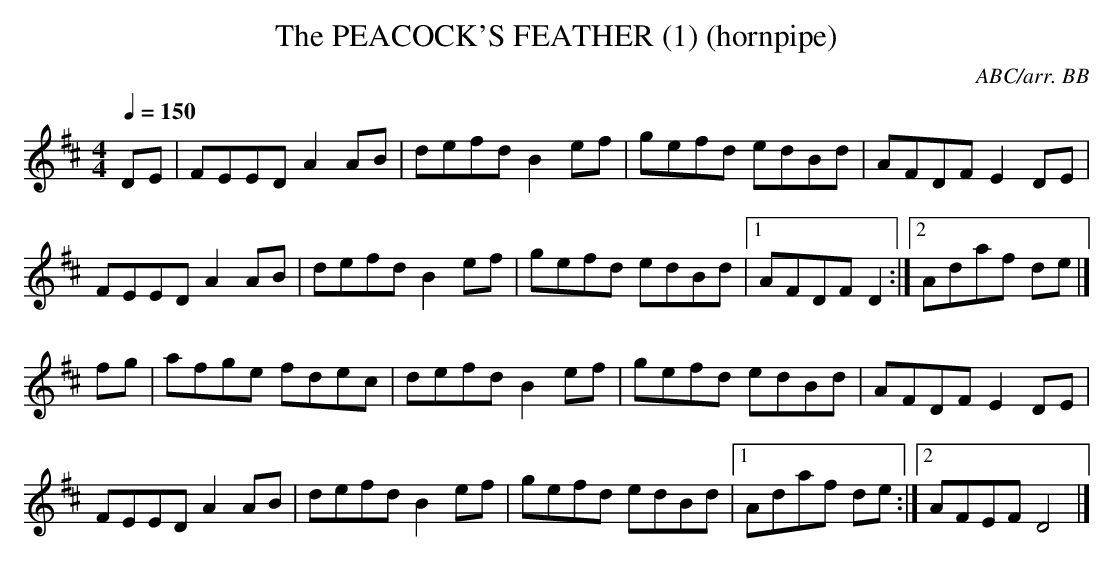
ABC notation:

X:1
T:PEACOCK'S FEATHER (1) (hornpipe), The
C:ABC/arr. BB
Q:1/4=150
M:4/4
L:1/8
K:D
DE|FEED A2 AB|defd B2 ef|gefd edBd|AFDF E2 DE|
FEED A2 AB|defd B2 ef|gefd edBd|1 AFDF D2 :|2 Adaf de|]
fg|afge fdec|defd B2ef|gefd edBd|AFDF E2 DE|
FEED A2 AB|defd B2 ef|gefd edBd|1 Adaf de :|2 AFEF D4|]
